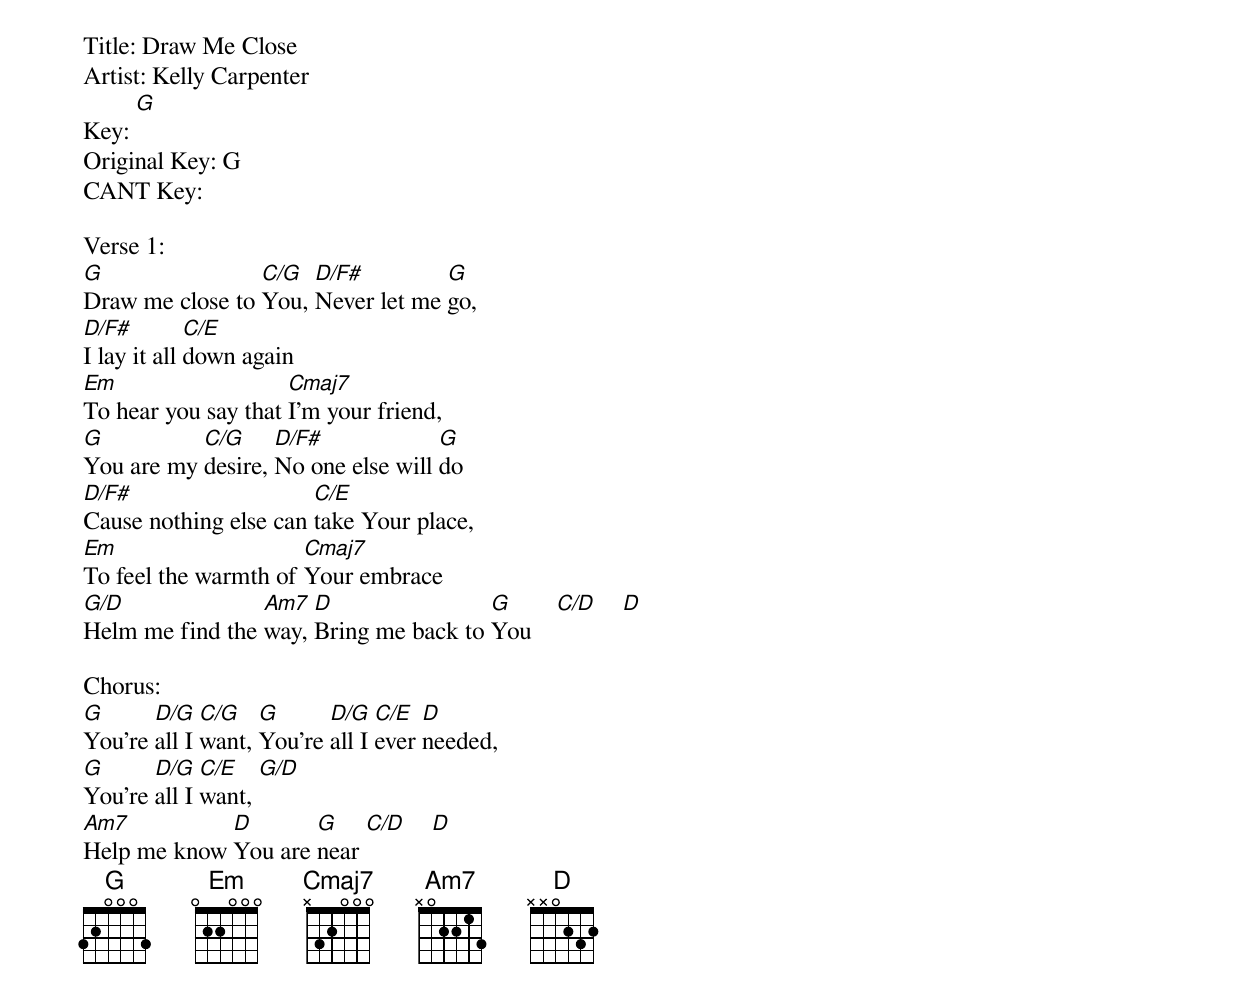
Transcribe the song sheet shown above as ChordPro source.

Title: Draw Me Close
Artist: Kelly Carpenter
Key: [G]
Original Key: G
CANT Key:

Verse 1:
[G]Draw me close to [C/G]You, [D/F#]Never let me [G]go,
[D/F#]I lay it all [C/E]down again
[Em]To hear you say that [Cmaj7]I'm your friend,
[G]You are my [C/G]desire, [D/F#]No one else will [G]do
[D/F#]Cause nothing else can [C/E]take Your place,
[Em]To feel the warmth of [Cmaj7]Your embrace
[G/D]Helm me find the [Am7]way, [D]Bring me back to [G]You    [C/D]    [D]

Chorus:
[G]You're [D/G]all I [C/G]want, [G]You're [D/G]all I [C/E]ever [D]needed,
[G]You're [D/G]all I [C/E]want, [G/D]
[Am7]Help me know [D]You are [G]near [C/D]    [D]
